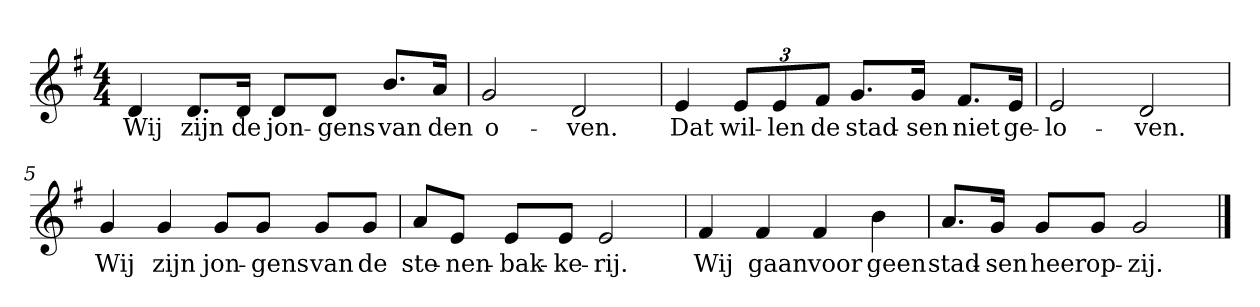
**kern	**text
*part1	*part1
*staff1	*staff1
*clefG2	*
*k[f#]	*
*G:	*
*M4/4	*
*MM120	*
=1	=1
4d	Wij
8.d/L	zijn
16d/Jk	de
8d/L	jon-
8d/J	-gens
8.b/L	van
16a/Jk	den
=2	=2
2g	o-
2d	-ven.
=3	=3
4e	Dat
12e/L	wil-
12e/	-len
12f#/J	de
8.g/L	stad-
16g/Jk	-sen
8.f#/L	niet
16e/Jk	ge-
=4	=4
2e	-lo-
2d	-ven.
=5	=5
4g	Wij
4g	zijn
8g/L	jon-
8g/J	-gens
8g/L	van
8g/J	de
=6	=6
8a/L	ste-
8e/J	-nen-
8e/L	-bak-
8e/J	-ke-
2e	-rij.
=7	=7
4f#	Wij
4f#	gaan
4f#	voor
4b	geen
=8	=8
8.a/L	stad-
16g/Jk	-sen
8g/L	heer
8g/J	op-
2g	-zij.
==	==
*-	*-
